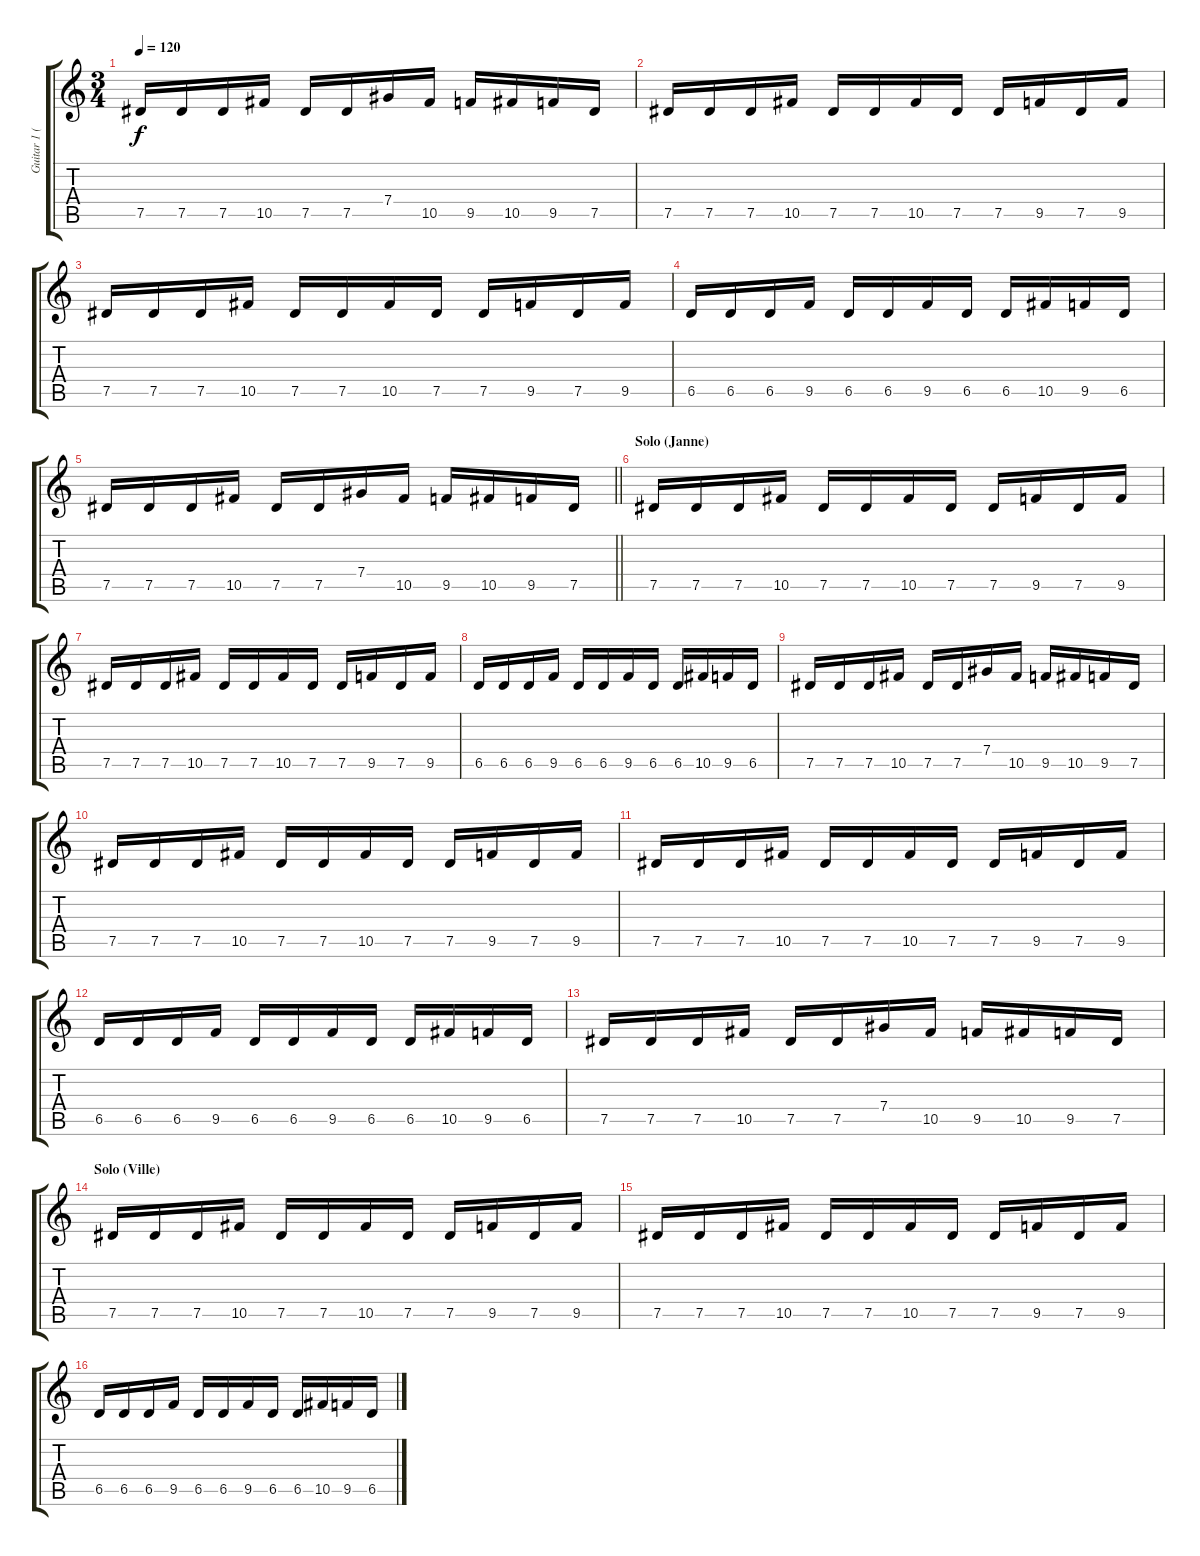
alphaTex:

\track ("Guitar 1 (Janne)" "Guitar 1 (") {instrument distortionguitar}
\staff {score tabs}
\tuning (Eb4 Bb3 Gb3 Db3 Ab2 Eb2) {hide}
\ts (3 4)
\tempo 120
\clef g2
\ks c
7.5.16{dy f} 7.5.16 7.5.16 10.5.16 7.5.16 7.5.16 7.4.16 10.5.16 9.5.16 10.5.16 9.5.16 7.5.16 |
7.5.16 7.5.16 7.5.16 10.5.16 7.5.16 7.5.16 10.5.16 7.5.16 7.5.16 9.5.16 7.5.16 9.5.16 |
7.5.16 7.5.16 7.5.16 10.5.16 7.5.16 7.5.16 10.5.16 7.5.16 7.5.16 9.5.16 7.5.16 9.5.16 |
6.5.16 6.5.16 6.5.16 9.5.16 6.5.16 6.5.16 9.5.16 6.5.16 6.5.16 10.5.16 9.5.16 6.5.16 |
\barLineRight lightlight
7.5.16 7.5.16 7.5.16 10.5.16 7.5.16 7.5.16 7.4.16 10.5.16 9.5.16 10.5.16 9.5.16 7.5.16 |
\section ("" "Solo (Janne)")
7.5.16 7.5.16 7.5.16 10.5.16 7.5.16 7.5.16 10.5.16 7.5.16 7.5.16 9.5.16 7.5.16 9.5.16 |
7.5.16 7.5.16 7.5.16 10.5.16 7.5.16 7.5.16 10.5.16 7.5.16 7.5.16 9.5.16 7.5.16 9.5.16 |
6.5.16 6.5.16 6.5.16 9.5.16 6.5.16 6.5.16 9.5.16 6.5.16 6.5.16 10.5.16 9.5.16 6.5.16 |
7.5.16 7.5.16 7.5.16 10.5.16 7.5.16 7.5.16 7.4.16 10.5.16 9.5.16 10.5.16 9.5.16 7.5.16 |
7.5.16 7.5.16 7.5.16 10.5.16 7.5.16 7.5.16 10.5.16 7.5.16 7.5.16 9.5.16 7.5.16 9.5.16 |
7.5.16 7.5.16 7.5.16 10.5.16 7.5.16 7.5.16 10.5.16 7.5.16 7.5.16 9.5.16 7.5.16 9.5.16 |
6.5.16 6.5.16 6.5.16 9.5.16 6.5.16 6.5.16 9.5.16 6.5.16 6.5.16 10.5.16 9.5.16 6.5.16 |
7.5.16 7.5.16 7.5.16 10.5.16 7.5.16 7.5.16 7.4.16 10.5.16 9.5.16 10.5.16 9.5.16 7.5.16 |
\section ("" "Solo (Ville)")
7.5.16 7.5.16 7.5.16 10.5.16 7.5.16 7.5.16 10.5.16 7.5.16 7.5.16 9.5.16 7.5.16 9.5.16 |
7.5.16 7.5.16 7.5.16 10.5.16 7.5.16 7.5.16 10.5.16 7.5.16 7.5.16 9.5.16 7.5.16 9.5.16 |
6.5.16 6.5.16 6.5.16 9.5.16 6.5.16 6.5.16 9.5.16 6.5.16 6.5.16 10.5.16 9.5.16 6.5.16
